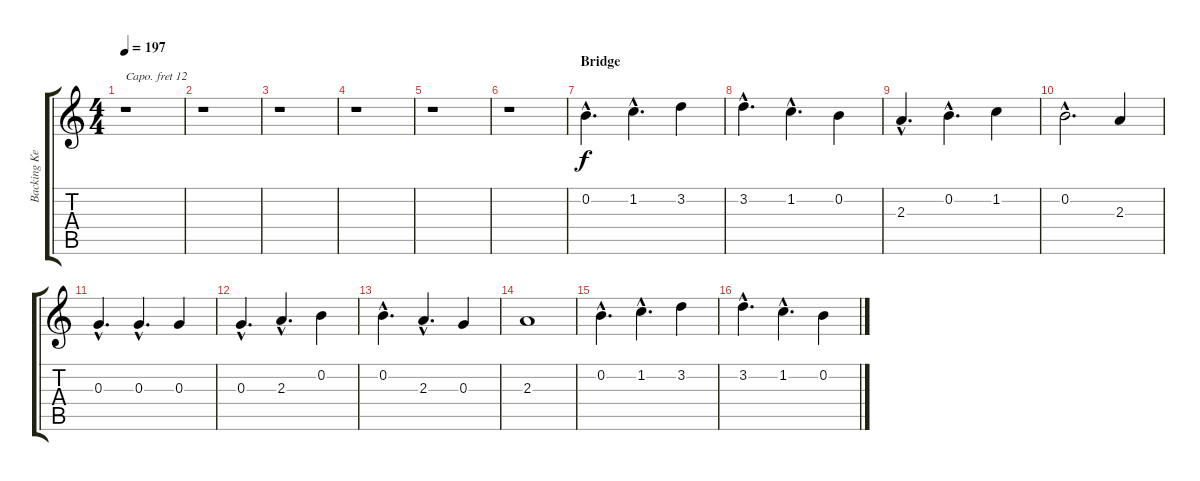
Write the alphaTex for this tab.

\track ("Backing Keyboards" "Backing Ke") {instrument lead2sawtooth}
\staff {score tabs}
\capo 12
\tuning (E4 B3 G3 D3 A2 E2) {hide}
\ts (4 4)
\tempo 197
\clef g2
\ks c
r.1{dy f} |
r.1 |
r.1 |
r.1 |
r.1 |
r.1 |
\section ("" "Bridge")
0.2{hac}.4{d} 1.2{hac}.4{d} 3.2.4 |
3.2{hac}.4{d} 1.2{hac}.4{d} 0.2.4 |
2.3{hac}.4{d} 0.2{hac}.4{d} 1.2.4 |
0.2{hac}.2{d} 2.3.4 |
0.3{hac}.4{d} 0.3{hac}.4{d} 0.3.4 |
0.3{hac}.4{d} 2.3{hac}.4{d} 0.2.4 |
0.2{hac}.4{d} 2.3{hac}.4{d} 0.3.4 |
2.3.1 |
0.2{hac}.4{d} 1.2{hac}.4{d} 3.2.4 |
3.2{hac}.4{d} 1.2{hac}.4{d} 0.2.4
